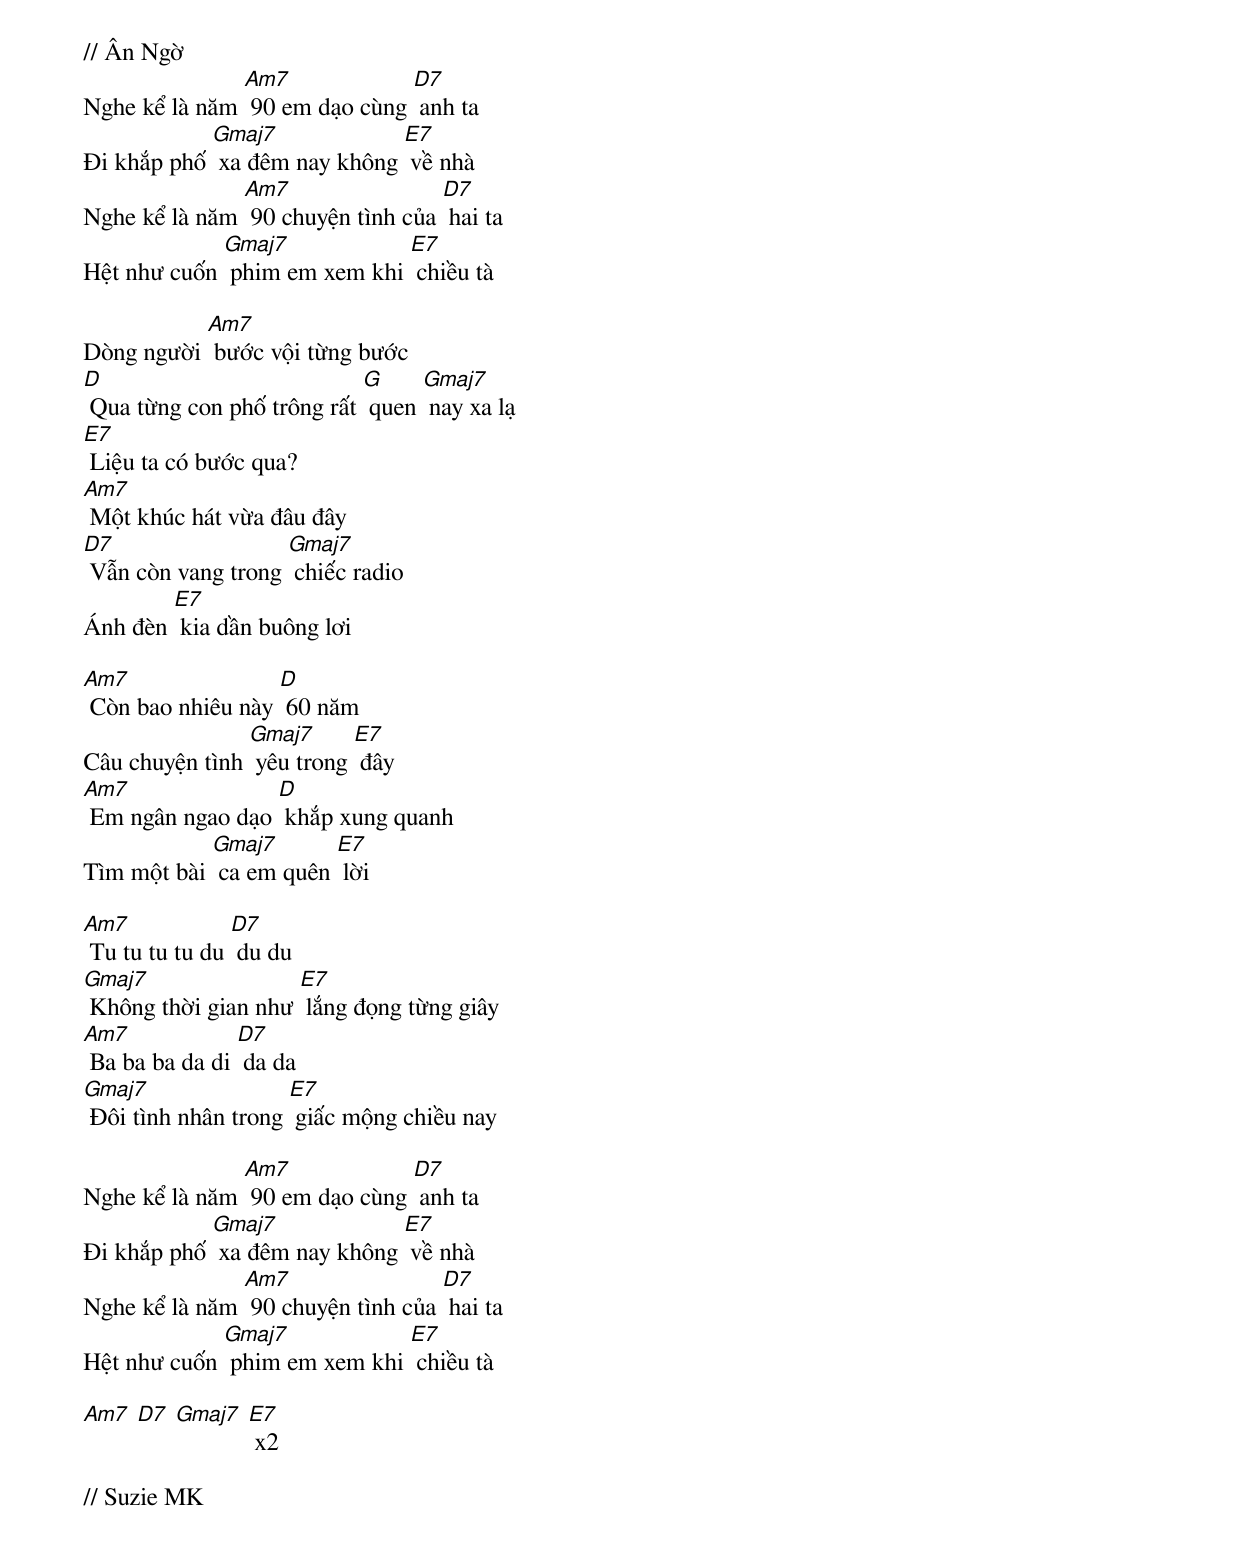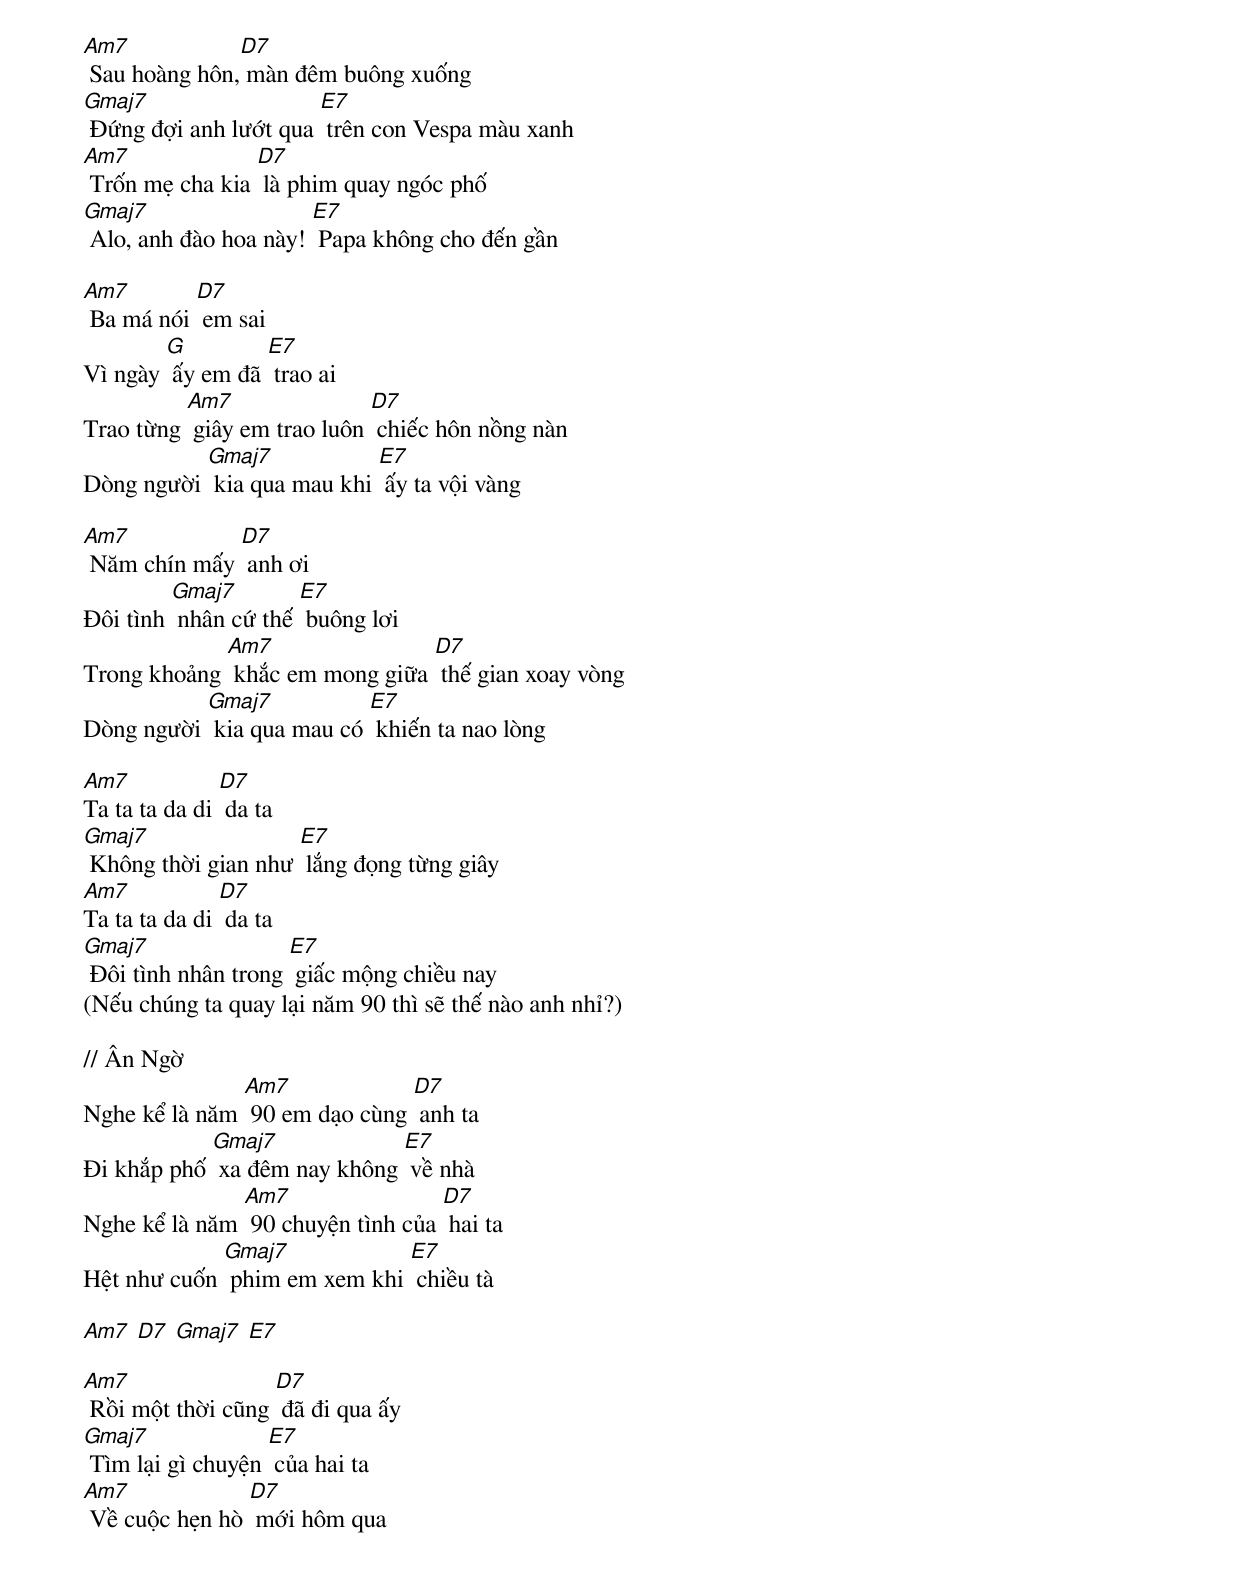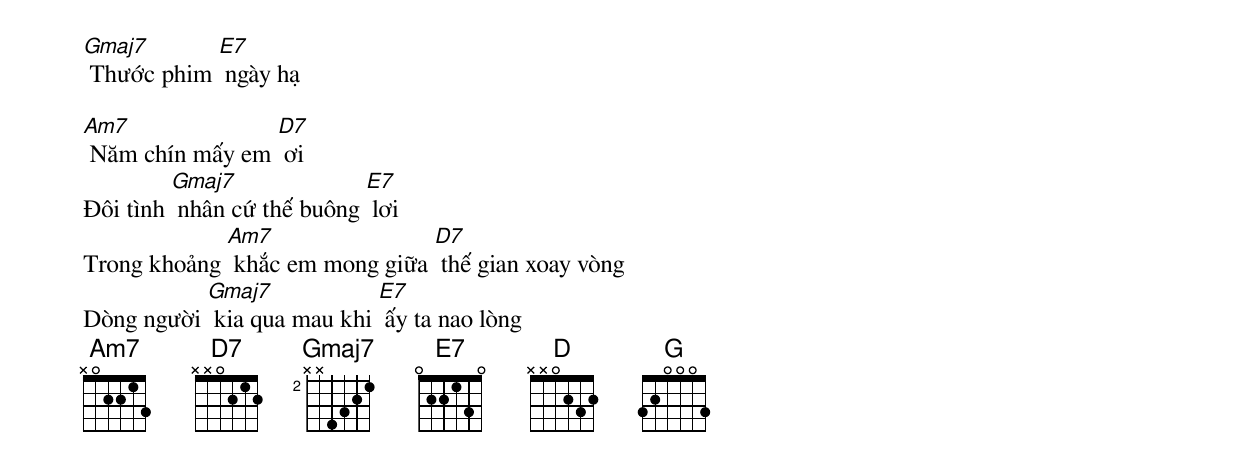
// Ân Ngờ
Nghe kể là năm [Am7] 90 em dạo cùng [D7] anh ta
Đi khắp phố [Gmaj7] xa đêm nay không [E7] về nhà
Nghe kể là năm [Am7] 90 chuyện tình của [D7] hai ta
Hệt như cuốn [Gmaj7] phim em xem khi [E7] chiều tà

Dòng người [Am7] bước vội từng bước
[D] Qua từng con phố trông rất [G] quen [Gmaj7] nay xa lạ
[E7] Liệu ta có bước qua?
[Am7] Một khúc hát vừa đâu đây
[D7] Vẫn còn vang trong [Gmaj7] chiếc radio
Ánh đèn [E7] kia dần buông lơi

[Am7] Còn bao nhiêu này [D] 60 năm
Câu chuyện tình [Gmaj7] yêu trong [E7] đây
[Am7] Em ngân ngao dạo [D] khắp xung quanh
Tìm một bài [Gmaj7] ca em quên [E7] lời

[Am7] Tu tu tu tu du [D7] du du
[Gmaj7] Không thời gian như [E7] lắng đọng từng giây
[Am7] Ba ba ba da di [D7] da da
[Gmaj7] Đôi tình nhân trong [E7] giấc mộng chiều nay

Nghe kể là năm [Am7] 90 em dạo cùng [D7] anh ta
Đi khắp phố [Gmaj7] xa đêm nay không [E7] về nhà
Nghe kể là năm [Am7] 90 chuyện tình của [D7] hai ta
Hệt như cuốn [Gmaj7] phim em xem khi [E7] chiều tà

[Am7] [D7] [Gmaj7] [E7] x2

// Suzie MK
[Am7] Sau hoàng hôn,[D7] màn đêm buông xuống
[Gmaj7] Đứng đợi anh lướt qua [E7] trên con Vespa màu xanh
[Am7] Trốn mẹ cha kia [D7] là phim quay ngóc phố
[Gmaj7] Alo, anh đào hoa này! [E7] Papa không cho đến gần

[Am7] Ba má nói [D7] em sai
Vì ngày [G] ấy em đã [E7] trao ai
Trao từng [Am7] giây em trao luôn [D7] chiếc hôn nồng nàn
Dòng người [Gmaj7] kia qua mau khi [E7] ấy ta vội vàng

[Am7] Năm chín mấy [D7] anh ơi
Đôi tình [Gmaj7] nhân cứ thế [E7] buông lơi
Trong khoảng [Am7] khắc em mong giữa [D7] thế gian xoay vòng
Dòng người [Gmaj7] kia qua mau có [E7] khiến ta nao lòng

[Am7]Ta ta ta da di [D7] da ta
[Gmaj7] Không thời gian như [E7] lắng đọng từng giây
[Am7]Ta ta ta da di [D7] da ta
[Gmaj7] Đôi tình nhân trong [E7] giấc mộng chiều nay
(Nếu chúng ta quay lại năm 90 thì sẽ thế nào anh nhỉ?)

// Ân Ngờ
Nghe kể là năm [Am7] 90 em dạo cùng [D7] anh ta
Đi khắp phố [Gmaj7] xa đêm nay không [E7] về nhà
Nghe kể là năm [Am7] 90 chuyện tình của [D7] hai ta
Hệt như cuốn [Gmaj7] phim em xem khi [E7] chiều tà

[Am7] [D7] [Gmaj7] [E7]

[Am7] Rồi một thời cũng [D7] đã đi qua ấy
[Gmaj7] Tìm lại gì chuyện [E7] của hai ta
[Am7] Về cuộc hẹn hò [D7] mới hôm qua
[Gmaj7] Thước phim [E7] ngày hạ

[Am7] Năm chín mấy em [D7] ơi
Đôi tình [Gmaj7] nhân cứ thế buông [E7] lơi
Trong khoảng [Am7] khắc em mong giữa [D7] thế gian xoay vòng
Dòng người [Gmaj7] kia qua mau khi [E7] ấy ta nao lòng
